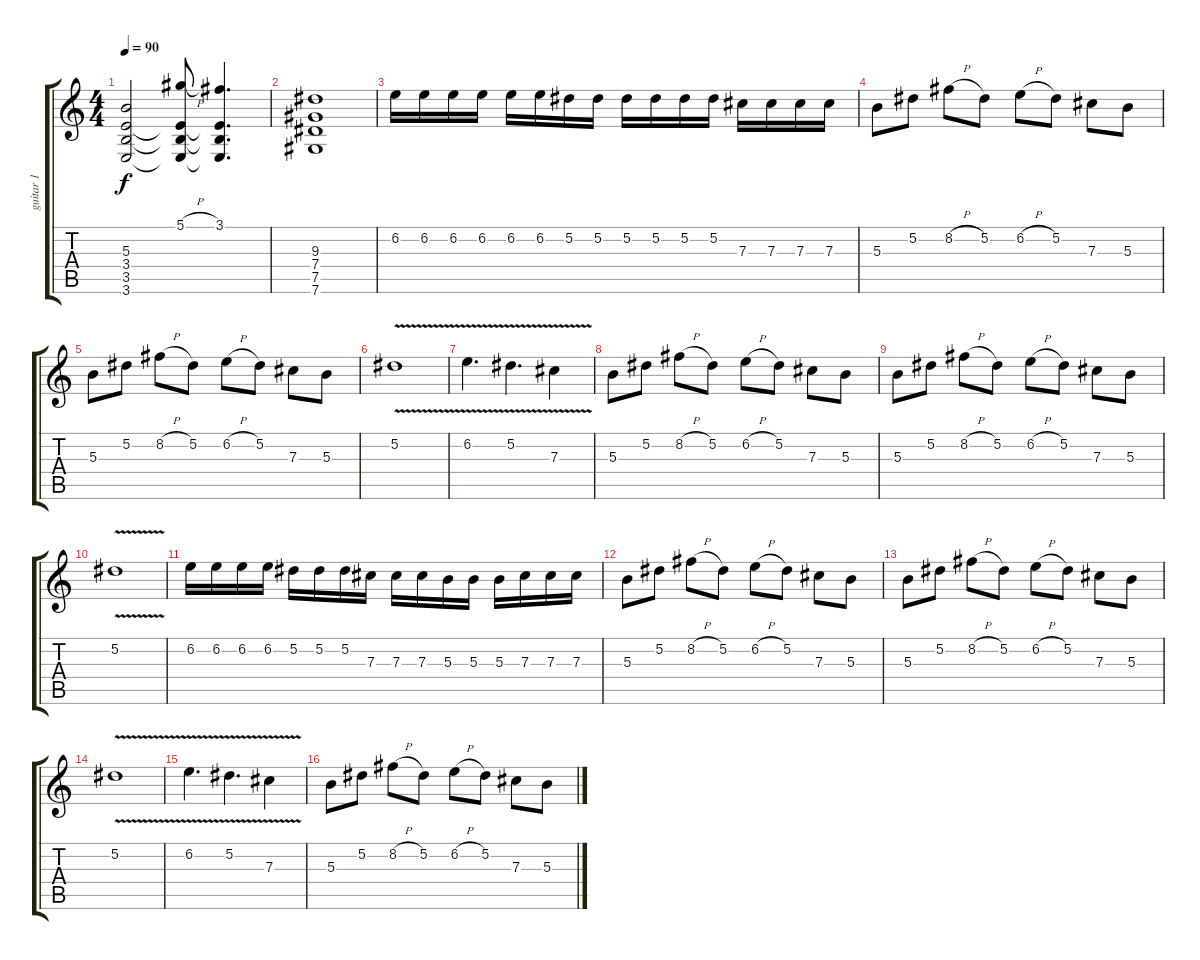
\track ("guitar 1" "guitar 1") {instrument acousticguitarsteel}
\staff {score tabs}
\tuning (Eb4 Bb3 Gb3 Db3 Ab2 Db2) {hide}
\ts (4 4)
\tempo 90
\clef g2
\ks c
(5.3{t} 3.4{t} 3.5{t} 3.6{t}).2{dy f} (5.1{h} 3.4{t} 3.5{t} 3.6{t}).8 (3.1 3.4{t} 3.5{t} 3.6{t}).4{d} |
(9.3 7.4 7.5 7.6).1 |
6.2.16 6.2.16 6.2.16 6.2.16 6.2.16 6.2.16 5.2.16 5.2.16 5.2.16 5.2.16 5.2.16 5.2.16 7.3.16 7.3.16 7.3.16 7.3.16 |
5.3.8 5.2.8 8.2{h}.8 5.2.8 6.2{h}.8 5.2.8 7.3.8 5.3.8 |
5.3.8 5.2.8 8.2{h}.8 5.2.8 6.2{h}.8 5.2.8 7.3.8 5.3.8 |
5.2{v}.1 |
6.2{v}.4{d} 5.2{v}.4{d} 7.3{v}.4 |
5.3.8 5.2.8 8.2{h}.8 5.2.8 6.2{h}.8 5.2.8 7.3.8 5.3.8 |
5.3.8 5.2.8 8.2{h}.8 5.2.8 6.2{h}.8 5.2.8 7.3.8 5.3.8 |
5.2{v}.1 |
6.2.16 6.2.16 6.2.16 6.2.16 5.2.16 5.2.16 5.2.16 7.3.16 7.3.16 7.3.16 5.3.16 5.3.16 5.3.16 7.3.16 7.3.16 7.3.16 |
5.3.8 5.2.8 8.2{h}.8 5.2.8 6.2{h}.8 5.2.8 7.3.8 5.3.8 |
5.3.8 5.2.8 8.2{h}.8 5.2.8 6.2{h}.8 5.2.8 7.3.8 5.3.8 |
5.2{v}.1 |
6.2{v}.4{d} 5.2{v}.4{d} 7.3{v}.4 |
5.3.8 5.2.8 8.2{h}.8 5.2.8 6.2{h}.8 5.2.8 7.3.8 5.3.8
